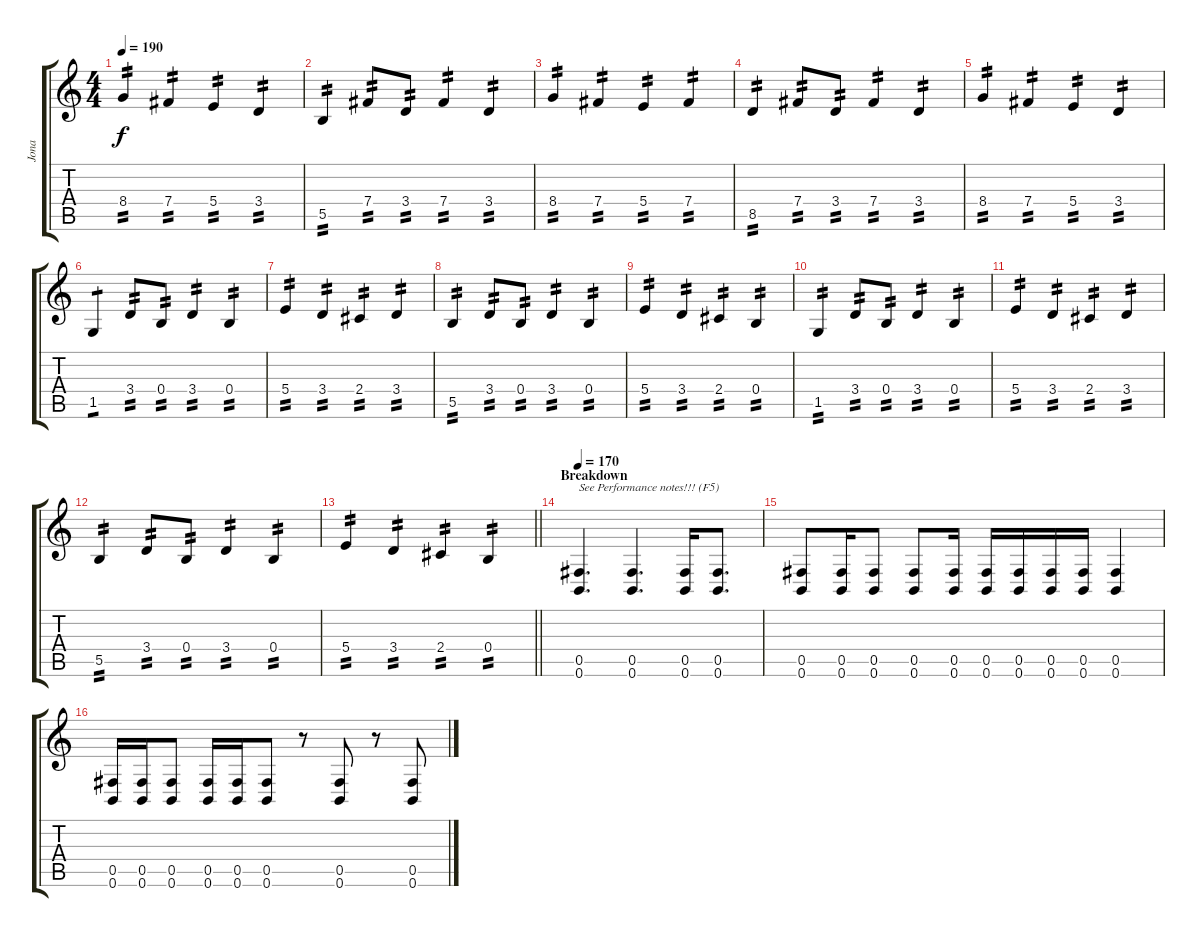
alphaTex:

\track ("Jona" "Jona") {instrument distortionguitar}
\staff {score tabs}
\tuning (Db4 Ab3 E3 B2 Gb2 B1) {hide}
\ts (4 4)
\tempo 190
\clef g2
\ks c
8.4.4{tp 2 dy f} 7.4.4{tp 2} 5.4.4{tp 2} 3.4.4{tp 2} |
5.5.4{tp 2} 7.4.8{tp 2} 3.4.8{tp 2} 7.4.4{tp 2} 3.4.4{tp 2} |
8.4.4{tp 2} 7.4.4{tp 2} 5.4.4{tp 2} 7.4.4{tp 2} |
8.5.4{tp 2} 7.4.8{tp 2} 3.4.8{tp 2} 7.4.4{tp 2} 3.4.4{tp 2} |
8.4.4{tp 2} 7.4.4{tp 2} 5.4.4{tp 2} 3.4.4{tp 2} |
1.5.4{tp 1} 3.4.8{tp 2} 0.4.8{tp 2} 3.4.4{tp 2} 0.4.4{tp 2} |
5.4.4{tp 2} 3.4.4{tp 2} 2.4.4{tp 2} 3.4.4{tp 2} |
5.5.4{tp 2} 3.4.8{tp 2} 0.4.8{tp 2} 3.4.4{tp 2} 0.4.4{tp 2} |
5.4.4{tp 2} 3.4.4{tp 2} 2.4.4{tp 2} 0.4.4{tp 2} |
1.5.4{tp 2} 3.4.8{tp 2} 0.4.8{tp 2} 3.4.4{tp 2} 0.4.4{tp 2} |
5.4.4{tp 2} 3.4.4{tp 2} 2.4.4{tp 2} 3.4.4{tp 2} |
5.5.4{tp 2} 3.4.8{tp 2} 0.4.8{tp 2} 3.4.4{tp 2} 0.4.4{tp 2} |
\barLineRight lightlight
5.4.4{tp 2} 3.4.4{tp 2} 2.4.4{tp 2} 0.4.4{tp 2} |
\section ("" "Breakdown")
\tempo 170
(0.5 0.6).4{d txt "See Performance notes!!! (F5)"} (0.5 0.6).4{d} (0.5 0.6).16 (0.5 0.6).8{d} |
(0.5 0.6).8 (0.5 0.6).16 (0.5 0.6).8 (0.5 0.6).8 (0.5 0.6).16 (0.5 0.6).16 (0.5 0.6).16 (0.5 0.6).16 (0.5 0.6).16 (0.5 0.6).4 |
(0.5 0.6).16 (0.5 0.6).16 (0.5 0.6).8 (0.5 0.6).16 (0.5 0.6).16 (0.5 0.6).8 r.8 (0.5 0.6).8 r.8 (0.5 0.6).8
